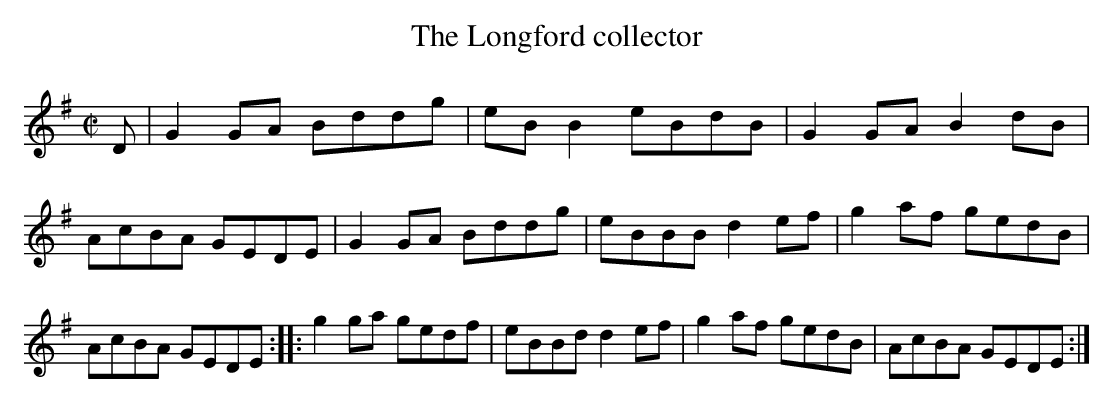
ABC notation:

X:1
T:Longford collector, The
M:C|
K:G
D|G2GA Bddg|eBB2 eBdB|G2GA B2dB|AcBA GEDE|\
G2GA Bddg|eBBB d2ef|g2af gedB|AcBA GEDE::\
g2ga gedf|eBBd d2ef|g2af gedB|AcBA GEDE:|
